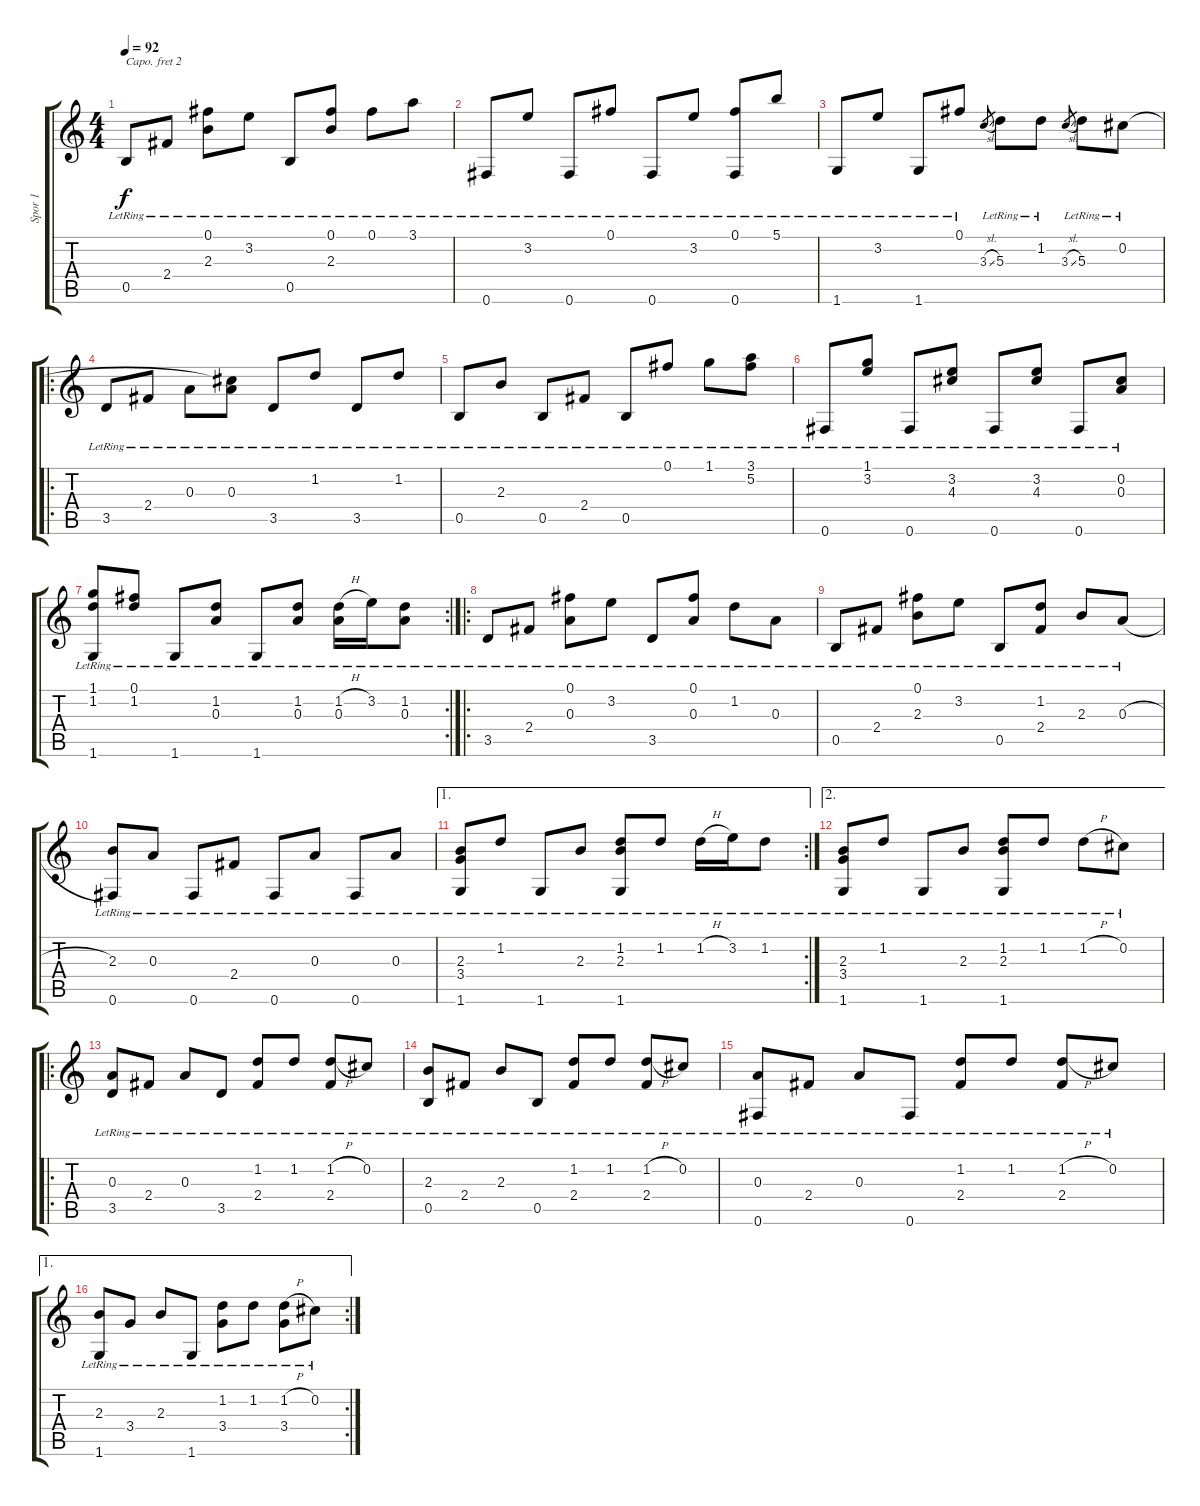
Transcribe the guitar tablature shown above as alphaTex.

\track ("Spor 1" "Spor 1") {instrument acousticguitarsteel}
\staff {score tabs}
\capo 2
\tuning (E4 B3 G3 D3 A2 E2) {hide}
\ts (4 4)
\tempo 92
\clef g2
\ks c
0.5{lr}.8{dy f} 2.4{lr}.8 (0.1{lr} 2.3{lr}).8 3.2{lr}.8 0.5{lr}.8 (0.1{lr} 2.3{lr}).8 0.1{lr}.8 3.1{lr}.8 |
0.6{lr}.8 3.2{lr}.8 0.6{lr}.8 0.1{lr}.8 0.6{lr}.8 3.2{lr}.8 (0.1{lr} 0.6{lr}).8 5.1{lr}.8 |
1.6{lr}.8 3.2{lr}.8 1.6{lr}.8 0.1{lr}.8 3.3{sl}.8{gr} 5.3{lr}.8 1.2{lr}.8 3.3{sl}.8{gr} 5.3{lr}.8 0.2{lr}.8 |
\ro
3.5{lr}.8 2.4{lr}.8 0.3{lr}.8 (0.2{t} 0.3{lr}).8 3.5{lr}.8 1.2{lr}.8 3.5{lr}.8 1.2{lr}.8 |
0.5{lr}.8 2.3{lr}.8 0.5{lr}.8 2.4{lr}.8 0.5{lr}.8 0.1{lr}.8 1.1{lr}.8 (3.1{lr} 5.2{lr}).8 |
0.6{lr}.8 (1.1{lr} 3.2{lr}).8 0.6{lr}.8 (3.2{lr} 4.3{lr}).8 0.6{lr}.8 (3.2{lr} 4.3{lr}).8 0.6{lr}.8 (0.2{lr} 0.3{lr}).8 |
\rc 2
(1.1{lr} 1.2{lr} 1.6{lr}).8 (0.1{lr} 1.2{lr}).8 1.6{lr}.8 (1.2{lr} 0.3{lr}).8 1.6{lr}.8 (1.2{lr} 0.3{lr}).8 (1.2{h lr} 0.3{lr}).16 3.2{lr}.16 (1.2{lr} 0.3{lr}).8 |
\ro
3.5{lr}.8 2.4{lr}.8 (0.1{lr} 0.3{lr}).8 3.2{lr}.8 3.5{lr}.8 (0.1{lr} 0.3{lr}).8 1.2{lr}.8 0.3{lr}.8 |
0.5{lr}.8 2.4{lr}.8 (0.1{lr} 2.3{lr}).8 3.2{lr}.8 0.5{lr}.8 (1.2{lr} 2.4{lr}).8 2.3{lr}.8 0.3{h lr}.8 |
(2.3{lr} 0.6{lr}).8 0.3{lr}.8 0.6{lr}.8 2.4{lr}.8 0.6{lr}.8 0.3{lr}.8 0.6{lr}.8 0.3{lr}.8 |
\ae 1
\rc 2
(2.3{lr} 3.4{lr} 1.6{lr}).8 1.2{lr}.8 1.6{lr}.8 2.3{lr}.8 (1.2{lr} 2.3{lr} 1.6{lr}).8 1.2{lr}.8 1.2{h lr}.16 3.2{lr}.16 1.2{lr}.8 |
\ae 2
(2.3{lr} 3.4{lr} 1.6{lr}).8 1.2{lr}.8 1.6{lr}.8 2.3{lr}.8 (1.2{lr} 2.3{lr} 1.6{lr}).8 1.2{lr}.8 1.2{h lr}.8 0.2{lr}.8 |
\ro
(0.3{lr} 3.5{lr}).8 2.4{lr}.8 0.3{lr}.8 3.5{lr}.8 (1.2{lr} 2.4{lr}).8 1.2{lr}.8 (1.2{h lr} 2.4{lr}).8 0.2{lr}.8 |
(2.3{lr} 0.5{lr}).8 2.4{lr}.8 2.3{lr}.8 0.5{lr}.8 (1.2{lr} 2.4{lr}).8 1.2{lr}.8 (1.2{h lr} 2.4{lr}).8 0.2{lr}.8 |
(0.3{lr} 0.6{lr}).8 2.4{lr}.8 0.3{lr}.8 0.6{lr}.8 (1.2{lr} 2.4{lr}).8 1.2{lr}.8 (1.2{h lr} 2.4{lr}).8 0.2{lr}.8 |
\ae 1
\rc 2
(2.3{lr} 1.6{lr}).8 3.4{lr}.8 2.3{lr}.8 1.6{lr}.8 (1.2{lr} 3.4{lr}).8 1.2{lr}.8 (1.2{h lr} 3.4{lr}).8 0.2{lr}.8
